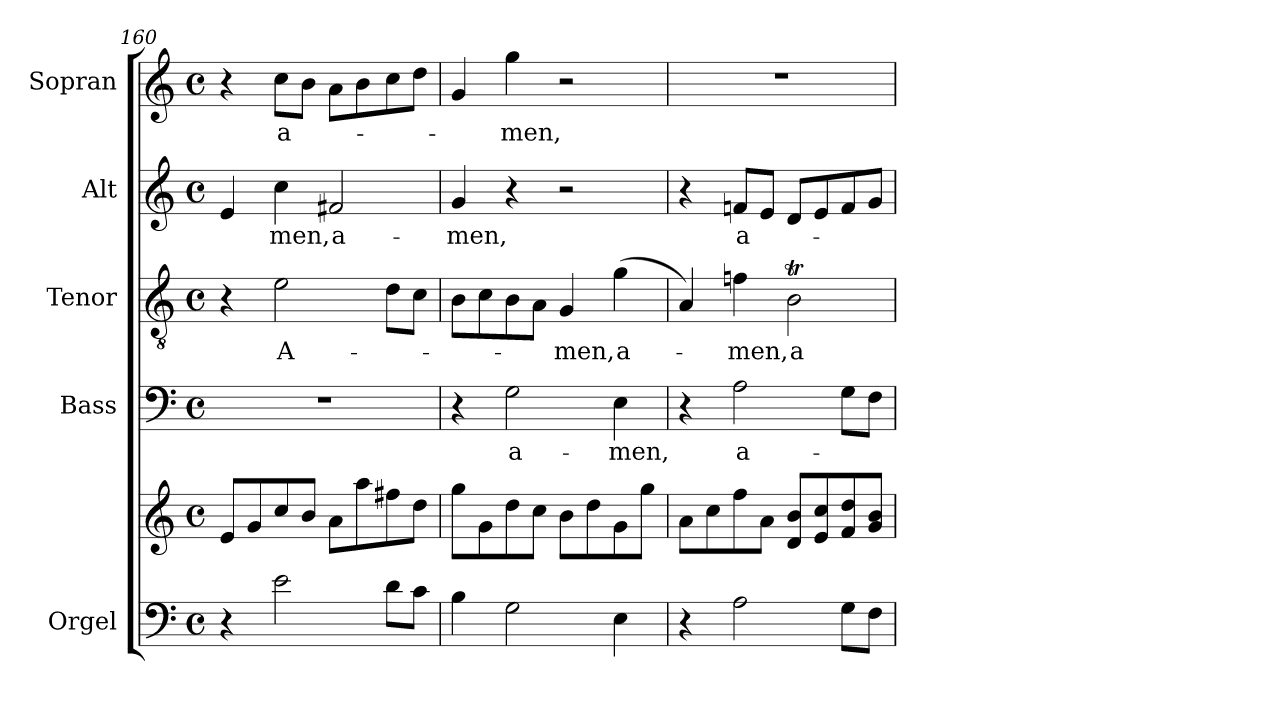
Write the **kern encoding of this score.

**kern	**kern	**kern	**text	**kern	**text	**kern	**text	**kern	**text
*part5	*part5	*part4	*part4	*part3	*part3	*part2	*part2	*part1	*part1
*staff6	*staff5	*staff4	*staff4	*staff3	*staff3	*staff2	*staff2	*staff1	*staff1
*I"Orgel	*	*I"Bass	*	*I"Tenor	*	*I"Alt	*	*I"Sopran	*
*I'Org.	*	*I'B.	*	*I'T.	*	*I'A.	*	*I'S.	*
*clefF4	*clefG2	*clefF4	*	*clefGv2	*	*clefG2	*	*clefG2	*
*k[]	*k[]	*k[]	*	*k[]	*	*k[]	*	*k[]	*
*C:	*C:	*C:	*	*C:	*	*C:	*	*C:	*
*M4/4	*M4/4	*M4/4	*	*M4/4	*	*M4/4	*	*M4/4	*
*met(c)	*met(c)	*met(c)	*	*met(c)	*	*met(c)	*	*met(c)	*
=160	=160	=160	=160	=160	=160	=160	=160	=160	=160
4r	8e/L	1r	.	4r	.	4e/	.	4r	.
.	8g/	.	.	.	.	.	.	.	.
!	!	!	!	!	!LO:LY:b	!	!LO:LY:b	!	!LO:LY:b
2e\	8cc/	.	.	2e\	A-	4cc\	-men,	8cc\L	a-
.	8b/J	.	.	.	.	.	.	8b\J	.
!	!	!	!	!	!	!	!LO:LY:b	!	!
.	8a\L	.	.	.	.	2f#X/	a-	8a\L	.
.	8aa\	.	.	.	.	.	.	8b\	.
8d\L	8ff#X\	.	.	8d\L	.	.	.	8cc\	.
8c\J	8dd\J	.	.	8c\J	.	.	.	8dd\J	.
!!LO:LB:g=z
=161	=161	=161	=161	=161	=161	=161	=161	=161	=161
!	!	!	!	!	!	!	!LO:LY:b	!	!
4B\	8gg\L	4r	.	8B\L	.	4g/	-men,	4g/	.
.	8g\	.	.	8c\	.	.	.	.	.
!	!	!	!LO:LY:b	!	!	!	!	!	!LO:LY:b
2G\	8dd\	2G\	a-	8B\	.	4r	.	4gg\	-men,
.	8cc\J	.	.	8A\J	.	.	.	.	.
!	!	!	!	!	!LO:LY:b	!	!	!	!
.	8b\L	.	.	4G/	-men,	2r	.	2r	.
.	8dd\	.	.	.	.	.	.	.	.
!	!	!	!LO:LY:b	!	!LO:LY:b	!	!	!	!
4E\	8g\	4E\	-men,	(>4g\	a-	.	.	.	.
.	8gg\J	.	.	.	.	.	.	.	.
=162	=162	=162	=162	=162	=162	=162	=162	=162	=162
4r	8a\L	4r	.	4A/)	.	4r	.	1r	.
.	8cc\	.	.	.	.	.	.	.	.
!	!	!	!LO:LY:b	!	!LO:LY:b	!	!LO:LY:b	!	!
2A\	8ff\	2A\	a-	4fn\	-men,	8fn/L	a-	.	.
.	8a\J	.	.	.	.	8e/J	.	.	.
!	!	!	!	!	!LO:LY:b	!	!	!	!
.	8d/ 8b/L	.	.	2Bt\	a-	8d/L	.	.	.
.	8e/ 8cc/	.	.	.	.	8e/	.	.	.
8G\L	8f/ 8dd/	8G\L	.	.	.	8f/	.	.	.
8F\J	8g/ 8b/J	8F\J	.	.	.	8g/J	.	.	.
=	=	=	=	=	=	=	=	=	=
*-	*-	*-	*-	*-	*-	*-	*-	*-	*-
